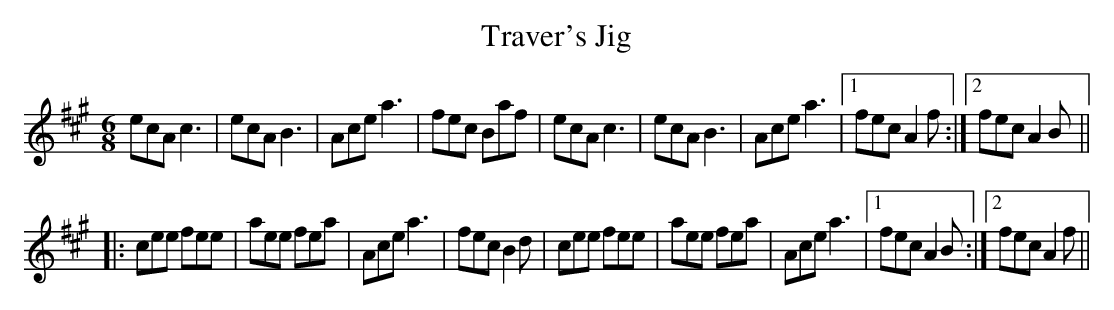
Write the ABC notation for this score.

X:1
T:Traver's Jig
M:6/8
K:A
ecA c3|ecA B3|Ace a3|fec Baf|ecA c3|ecA B3|Ace a3|1 fec A2f:|2 fec A2B||
|:cee fee|aee fea|Ace a3|fec B2d|cee fee|aee fea|Ace a3|1 fec A2B:|2 fec A2f||
